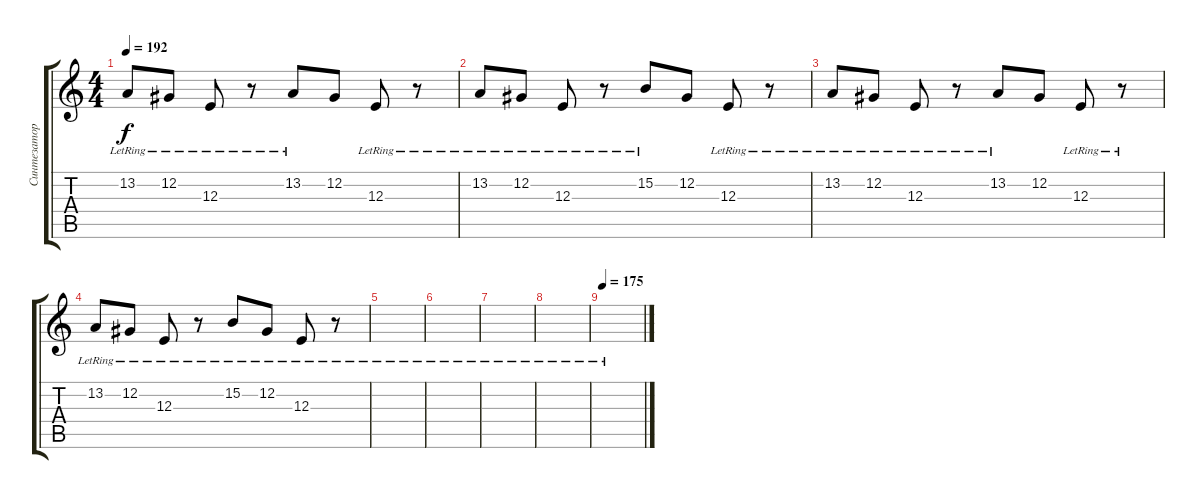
\track ("Синтезатор" "Синтезатор") {instrument electricgrandpiano}
\staff {score tabs}
\tuning (Db4 Ab3 E3 B2 Gb2 B1) {hide}
\ts (4 4)
\tempo 192
\clef g2
\ks c
13.2{lr}.8{dy f instrument electricgrandpiano} 12.2{lr}.8 12.3{lr}.8 r.8 13.2{lr}.8 12.2.8 12.3{lr}.8 r.8 |
13.2{lr}.8{instrument electricgrandpiano} 12.2{lr}.8 12.3{lr}.8 r.8 15.2{lr}.8 12.2.8 12.3{lr}.8 r.8 |
13.2{lr}.8{instrument electricgrandpiano} 12.2{lr}.8 12.3{lr}.8 r.8 13.2{lr}.8 12.2.8 12.3{lr}.8 r.8 |
13.2{lr}.8{instrument electricgrandpiano} 12.2{lr}.8 12.3{lr}.8 r.8 15.2{lr}.8 12.2{lr}.8 12.3{lr}.8 r.8 |
|
|
|
|
\tempo 175
